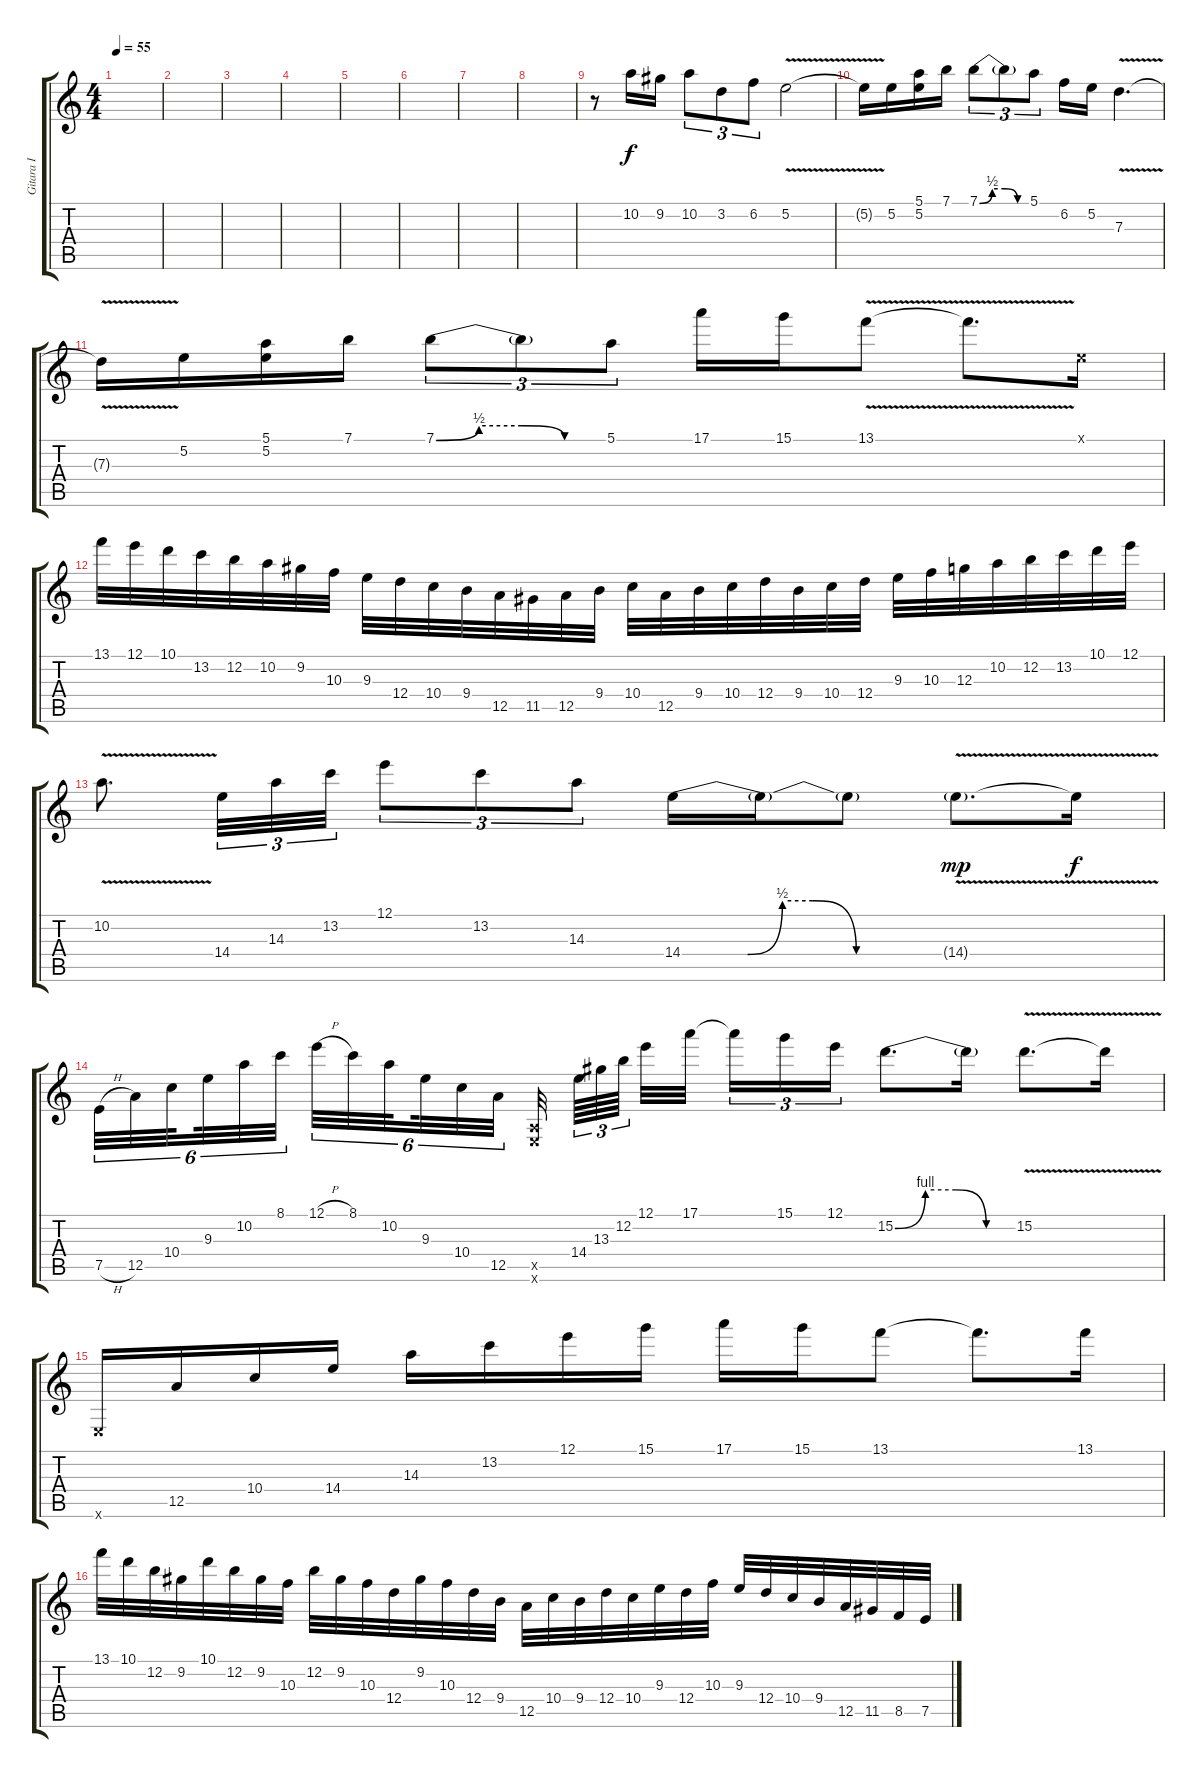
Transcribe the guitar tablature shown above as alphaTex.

\track ("Gitara I" "Gitara I") {instrument acousticguitarsteel}
\staff {score tabs}
\tuning (E4 B3 G3 D3 A2 E2) {hide}
\ts (4 4)
\tempo 55
\clef g2
\ks c
|
|
|
|
|
|
|
|
r.8{volume 16 instrument distortionguitar} 10.2.16 9.2.16 10.2.8{tu (3 2)} 3.2.8{tu (3 2)} 6.2.8{tu (3 2)} 5.2{v}.2 |
5.2{t}.16 5.2.16 (5.1 5.2).16 7.1.16 7.1{be (custom 0 0 15 2 30 2 45 0 60 0)}.8{tu (3 2)} 7.1{t}.8{tu (3 2)} 5.1.8{tu (3 2)} 6.2.16 5.2.16 7.3{v}.4{d} |
7.3{t}.16 5.2.16 (5.1 5.2).16 7.1.16 7.1{be (custom 0 0 15 2 30 2 45 0 60 0)}.8{tu (3 2)} 7.1{t}.8{tu (3 2)} 5.1.8{tu (3 2)} 17.1.16 15.1.16 13.1{v}.8 13.1{t}.8{d} 0.1{x}.16 |
13.1.32 12.1.32 10.1.32 13.2.32 12.2.32 10.2.32 9.2.32 10.3.32 9.3.32 12.4.32 10.4.32 9.4.32 12.5.32 11.5.32 12.5.32 9.4.32 10.4.32 12.5.32 9.4.32 10.4.32 12.4.32 9.4.32 10.4.32 12.4.32 9.3.32 10.3.32 12.3.32 10.2.32 12.2.32 13.2.32 10.1.32 12.1.32 |
10.2{v}.8{d} 14.4.32{tu (3 2)} 14.3.32{tu (3 2)} 13.2.32{tu (3 2)} 12.1.8{tu (3 2)} 13.2.8{tu (3 2)} 14.3.8{tu (3 2)} 14.4{be (custom 0 0 15 0 23 2 30 2 40 0 45 0 60 0)}.16 14.4{t}.16 14.4{t}.8 14.4{v g}.8{d dy mp} 14.4{t}.16{dy f} |
7.5{h}.32{tu (6 4)} 12.5.32{tu (6 4)} 10.4.32{tu (6 4) beam splitsecondary} 9.3.32{tu (6 4)} 10.2.32{tu (6 4)} 8.1.32{tu (6 4) beam split} 12.1{h}.32{tu (6 4)} 8.1.32{tu (6 4)} 10.2.32{tu (6 4) beam splitsecondary} 9.3.32{tu (6 4)} 10.4.32{tu (6 4)} 12.5.32{tu (6 4)} (0.5{x} 0.6{x}).32{beam splitsecondary} 14.4.64{tu (3 2)} 13.3.64{tu (3 2)} 12.2.64{tu (3 2) beam splitsecondary} 12.1.32 17.1.32{beam splitsecondary} 17.1{t}.16{tu (3 2)} 15.1.16{tu (3 2)} 12.1.16{tu (3 2)} 15.2{be (custom 0 0 15 4 30 4 45 0 60 0)}.8{d} 15.2{t}.16 15.2{v}.8{d} 15.2{t}.16 |
0.6{x}.16 12.5.16 10.4.16 14.4.16 14.3.16 13.2.16 12.1.16 15.1.16 17.1.16 15.1.16 13.1.8 13.1{t}.8{d} 13.1.16 |
13.1.32 10.1.32 12.2.32 9.2.32 10.1.32 12.2.32 9.2.32 10.3.32 12.2.32 9.2.32 10.3.32 12.4.32 9.2.32 10.3.32 12.4.32 9.4.32 12.5.32 10.4.32 9.4.32 12.4.32 10.4.32 9.3.32 12.4.32 10.3.32 9.3.32 12.4.32 10.4.32 9.4.32 12.5.32 11.5.32 8.5.32 7.5.32
